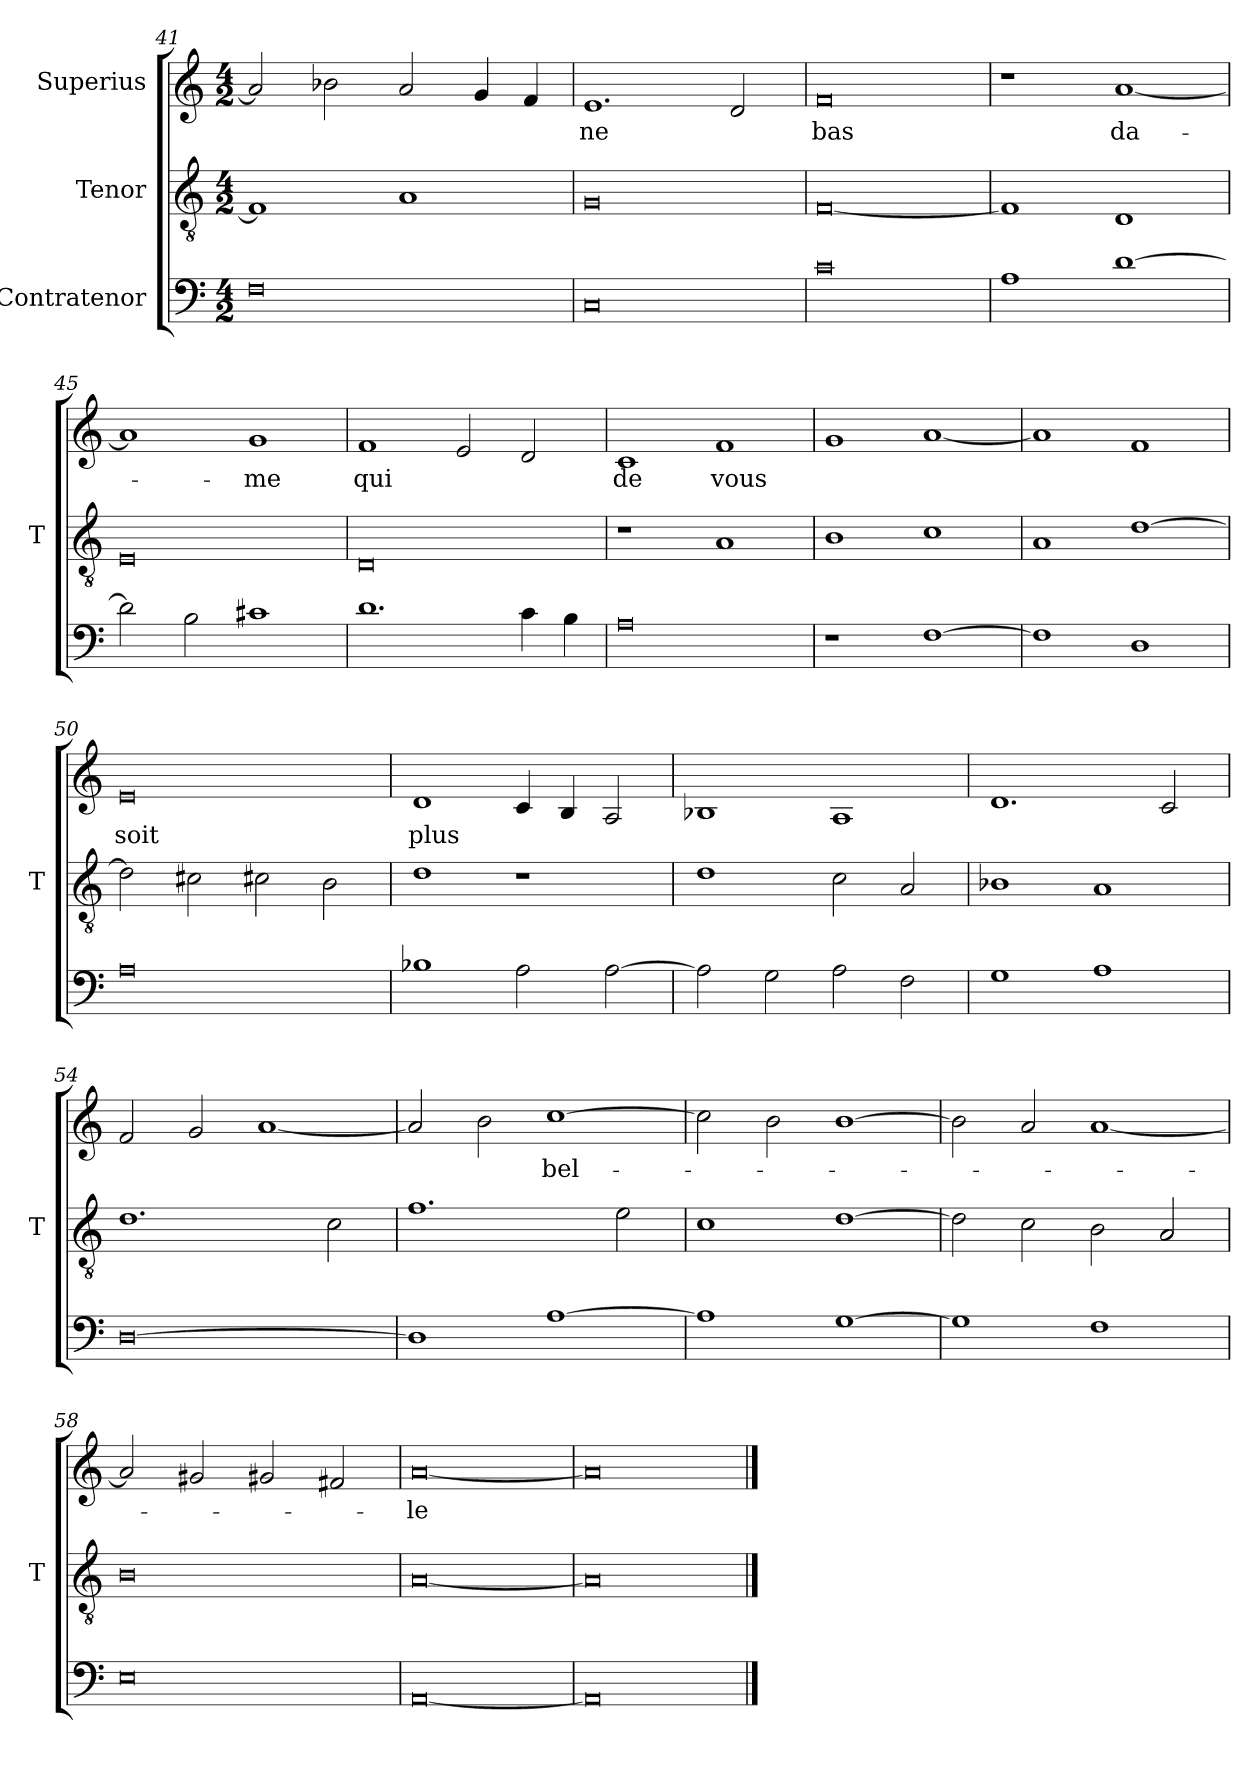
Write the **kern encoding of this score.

**kern	**kern	**kern	**text
*part3	*part2	*part1	*part1
*staff3	*staff2	*staff1	*staff1
*I"Contratenor	*I"Tenor	*I"Superius	*
*	*I'T	*	*
*clefF4	*clefGv2	*clefG2	*
*M4/2	*M4/2	*M4/2	*
=41	=41	=41	=41
0F	1F]	2a]	.
.	.	2b-X	.
.	1A	2a	.
.	.	4g	.
.	.	4f	.
=42	=42	=42	=42
0C	0G	1.e	-ne
.	.	2d	.
=43	=43	=43	=43
0c	[0F	0f	-bas
=44	=44	=44	=44
1A	1F]	1r	.
[1d	1D	[1a	da-
=45	=45	=45	=45
2d]	0E	1a]	.
2B	.	.	.
1c#X	.	1g	-me
=46	=46	=46	=46
1.d	0D	1f	-qui
.	.	2e	.
4c	.	2d	.
4B	.	.	.
=47	=47	=47	=47
0A	1r	1c	-de
.	1A	1f	-vous
=48	=48	=48	=48
1r	1B	1g	.
[1F	1c	[1a	.
=49	=49	=49	=49
1F]	1A	1a]	.
1D	[1d	1f	.
=50	=50	=50	=50
0A	2d]	0e	-soit
.	2c#X	.	.
.	2c#X	.	.
.	2B	.	.
=51	=51	=51	=51
1B-X	1d	1d	-plus
2A	1r	4c	.
.	.	4B	.
[2A	.	2A	.
=52	=52	=52	=52
2A]	1d	1B-X	.
2G	.	.	.
2A	2c	1A	.
2F	2A	.	.
=53	=53	=53	=53
1G	1B-X	1.d	.
1A	1A	.	.
.	.	2c	.
=54	=54	=54	=54
[0D	1.d	2f	.
.	.	2g	.
.	.	[1a	.
.	2c	.	.
=55	=55	=55	=55
1D]	1.f	2a]	.
.	.	2b	.
[1A	.	[1cc	bel-
.	2e	.	.
=56	=56	=56	=56
1A]	1c	2cc]	.
.	.	2b	.
[1G	[1d	[1b	.
=57	=57	=57	=57
1G]	2d]	2b]	.
.	2c	2a	.
1F	2B	[1a	.
.	2A	.	.
=58	=58	=58	=58
0E	0B	2a]	.
.	.	2g#X	.
.	.	2g#X	.
.	.	2f#X	.
=59	=59	=59	=59
[0AA	[0A	[0a	-le
=60	=60	=60	=60
0AA]	0A]	0a]	.
==	==	==	==
*-	*-	*-	*-
